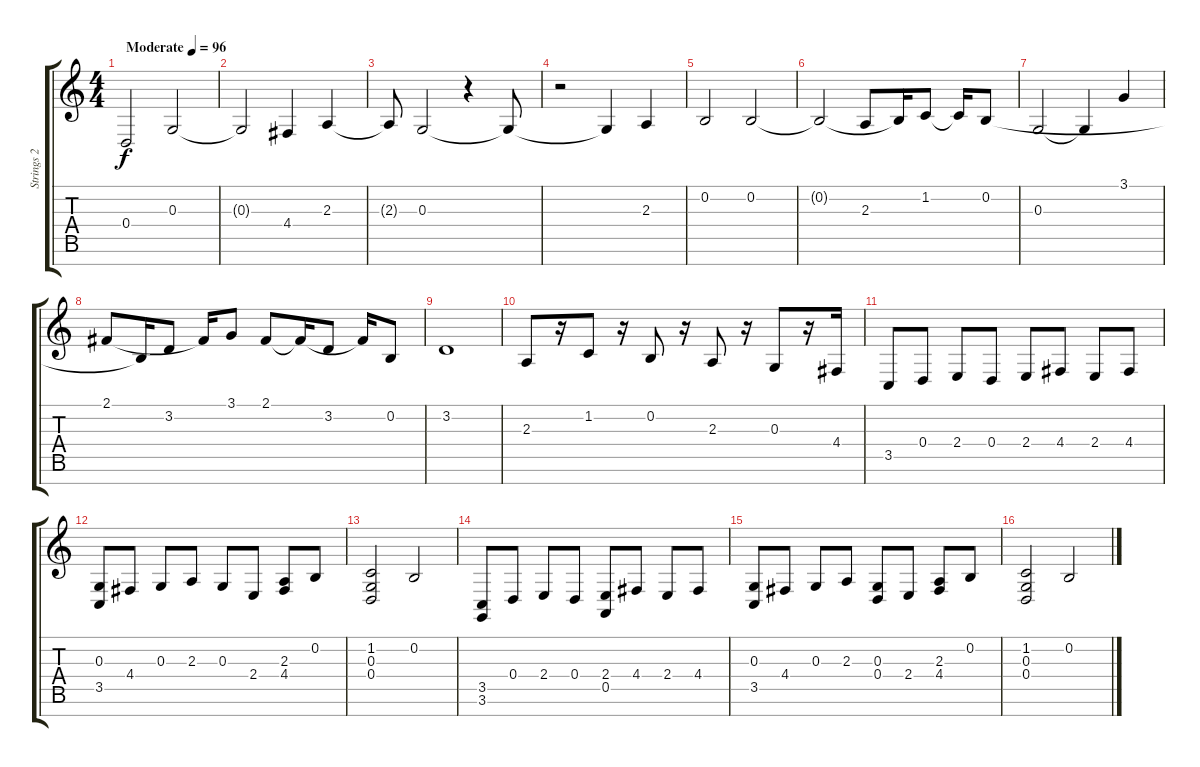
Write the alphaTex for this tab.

\track ("Strings 2 (High)" "Strings 2 ") {instrument stringensemble1}
\staff {score tabs}
\tuning (E4 B3 G3 D3 A2 E2 B1) {hide}
\ts (4 4)
\tempo (96 "Moderate")
\clef g2
\ks c
0.4.2{dy f instrument stringensemble1} 0.3.2 |
0.3{t}.2 4.4.4 2.3.4 |
2.3{t}.8 0.3.2 r.4 0.3{t}.8 |
r.2 0.3{t}.4 2.3.4 |
0.2.2 0.2.2 |
0.2{t}.2 2.3.8 0.2{t}.16 1.2.8 1.2{t}.16 0.2.8 |
0.3.2 0.3{t}.4 3.1.4 |
2.1.8 0.2{t}.16 3.2.8 2.1{t}.16 3.1.8 2.1.8 2.1{t}.16 3.2.8 2.1{t}.16 0.2.8 |
3.2.1 |
2.3.8 r.16 1.2.8 r.16 0.2.8 r.16 2.3.8 r.16 0.3.8 r.16 4.4.16 |
3.5.8 0.4.8 2.4.8 0.4.8 2.4.8 4.4.8 2.4.8 4.4.8 |
(0.3 3.5).8 4.4.8 0.3.8 2.3.8 0.3.8 2.4.8 (2.3 4.4).8 0.2.8 |
(1.2 0.3 0.4).2 0.2.2 |
(3.5 3.6).8 0.4.8 2.4.8 0.4.8 (2.4 0.5).8 4.4.8 2.4.8 4.4.8 |
(0.3 3.5).8 4.4.8 0.3.8 2.3.8 (0.3 0.4).8 2.4.8 (2.3 4.4).8 0.2.8 |
(1.2 0.3 0.4).2 0.2.2
